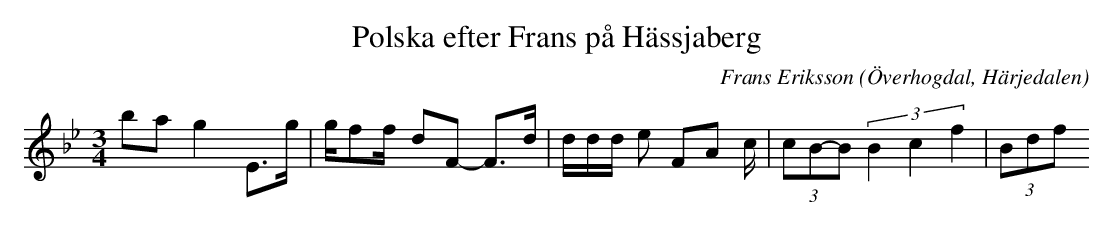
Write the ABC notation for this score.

X:1
T:Polska efter Frans på Hässjaberg
O:Överhogdal, Härjedalen
M:3/4
C:Frans Eriksson
K:Bb
ba g2 E>g |g/ff/- dF- F>d|d/d/d/ e4/3 F4/3A4/3 c/| (3cB-B (3B2c2f2|-(3Bdf
